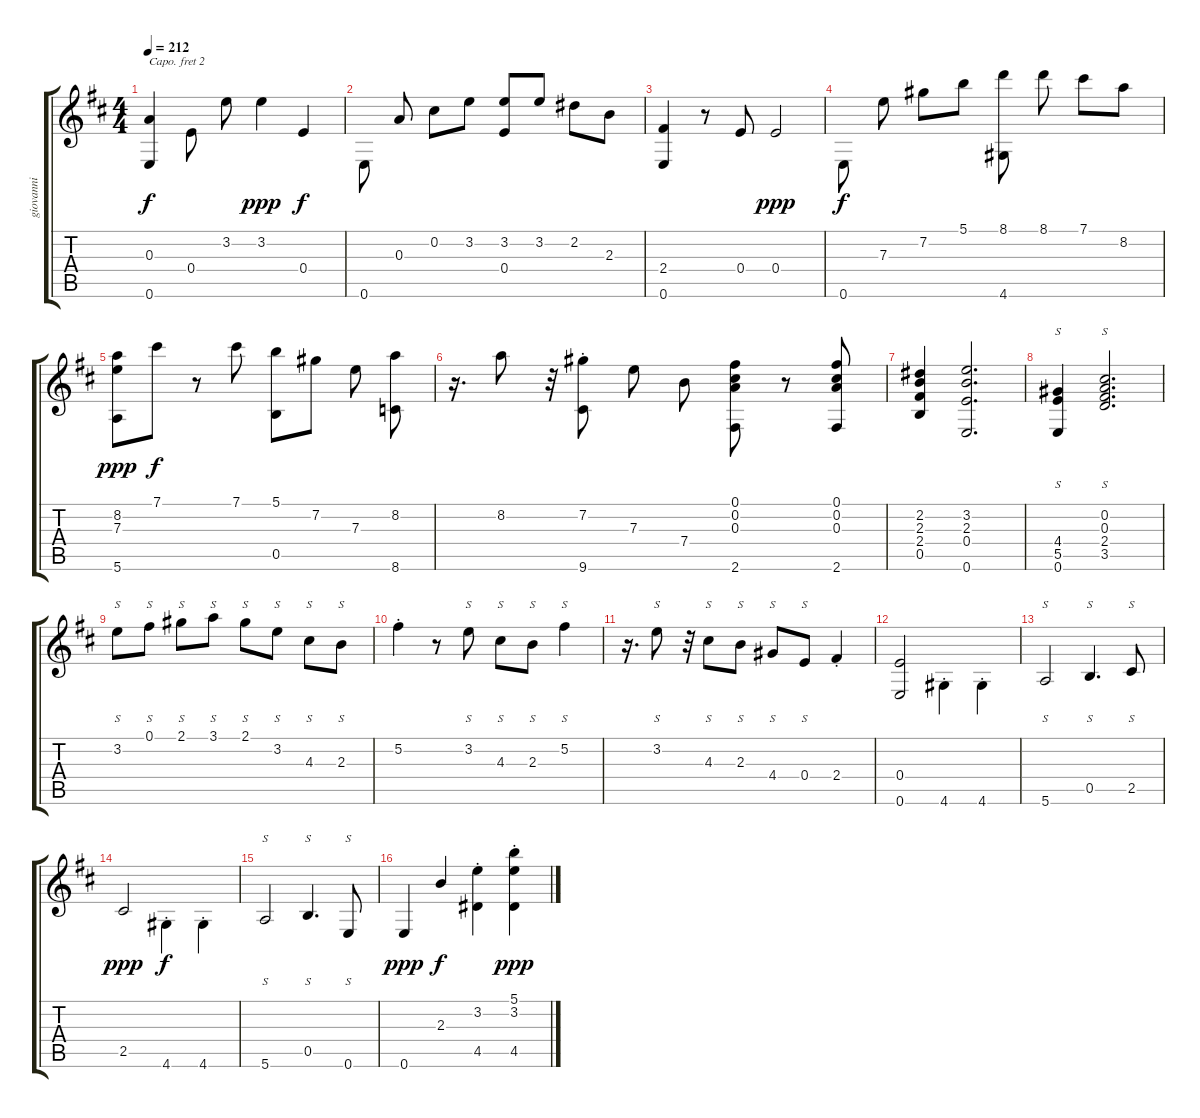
\track ("giovanni" "giovanni") {instrument acousticguitarnylon}
\staff {score tabs}
\capo 2
\tuning (E4 B3 G3 D3 A2 D2) {hide}
\ts (4 4)
\tempo 212
\clef g2
\ks d
(0.3 0.6).4{dy f beam Up beam split} 0.4.8{beam Down beam split} 3.2.8 3.2.4{dy ppp} 0.4.4{dy f} |
0.6.8{beam Down beam split} 0.3.8{beam Up beam split} 0.2.8 3.2.8 (3.2 0.4).8 3.2.8 2.2.8 2.3.8 |
(2.4 0.6).4{beam Up} r.8{beam split} 0.4.8{beam Up} 0.4.2{dy ppp beam Up} |
0.6.8{dy f beam Down beam split} 7.3.8 7.2.8 5.1.8{beam split} (8.1 4.6).8{beam Down beam split} 8.1.8 7.1.8 8.2.8 |
(8.2 7.3 5.6).8{dy ppp} 7.1.8{dy f} r.8 7.1.8 (5.1 0.5).8 7.2.8 7.3.8{beam split} (8.2 8.6).8{beam Down} |
r.16{d} 8.2.8 r.32{beam split} (7.2 9.6{st}).8{beam Down beam split} 7.3.8 7.4.8{beam split} (0.1 0.2 0.3 2.6).8{beam Down} r.8{beam split} (0.1 0.2 0.3 2.6).8{beam Up} |
(2.2 2.3 2.4 0.5).4{beam Up} (3.2 2.3 0.4 0.6).2{d beam Up} |
(4.4 5.5 0.6).4{s beam Up} (0.2 0.3 2.4 3.5).2{s d beam Up} |
3.2.8{s} 0.1.8{s} 2.1.8{s} 3.1.8{s} 2.1.8{s} 3.2.8{s} 4.3.8{s} 2.3.8{s} |
5.2{st}.4 r.8 3.2.8{s} 4.3.8{s} 2.3.8{s} 5.2.4{s} |
r.16{d} 3.2.8{s} r.32 4.3.8{s} 2.3.8{s} 4.4.8{s} 0.4.8{s beam split} 2.4{st}.4{beam Up} |
(0.4 0.6).2{beam split} 4.6{st}.4{beam Down} 4.6{st}.4{beam Down} |
5.6.2{s} 0.5.4{s d} 2.5.8{s} |
2.5.2{dy ppp beam split} 4.6{st}.4{dy f beam Down} 4.6{st}.4{beam Down} |
5.6.2{s} 0.5.4{s d} 0.6.8{s} |
0.6.4{dy ppp beam split} 2.3.4{dy f beam Up beam split} (3.2 4.5{st}).4{beam Down beam split} (5.1 3.2 4.5{st}).4{dy ppp beam Down}
